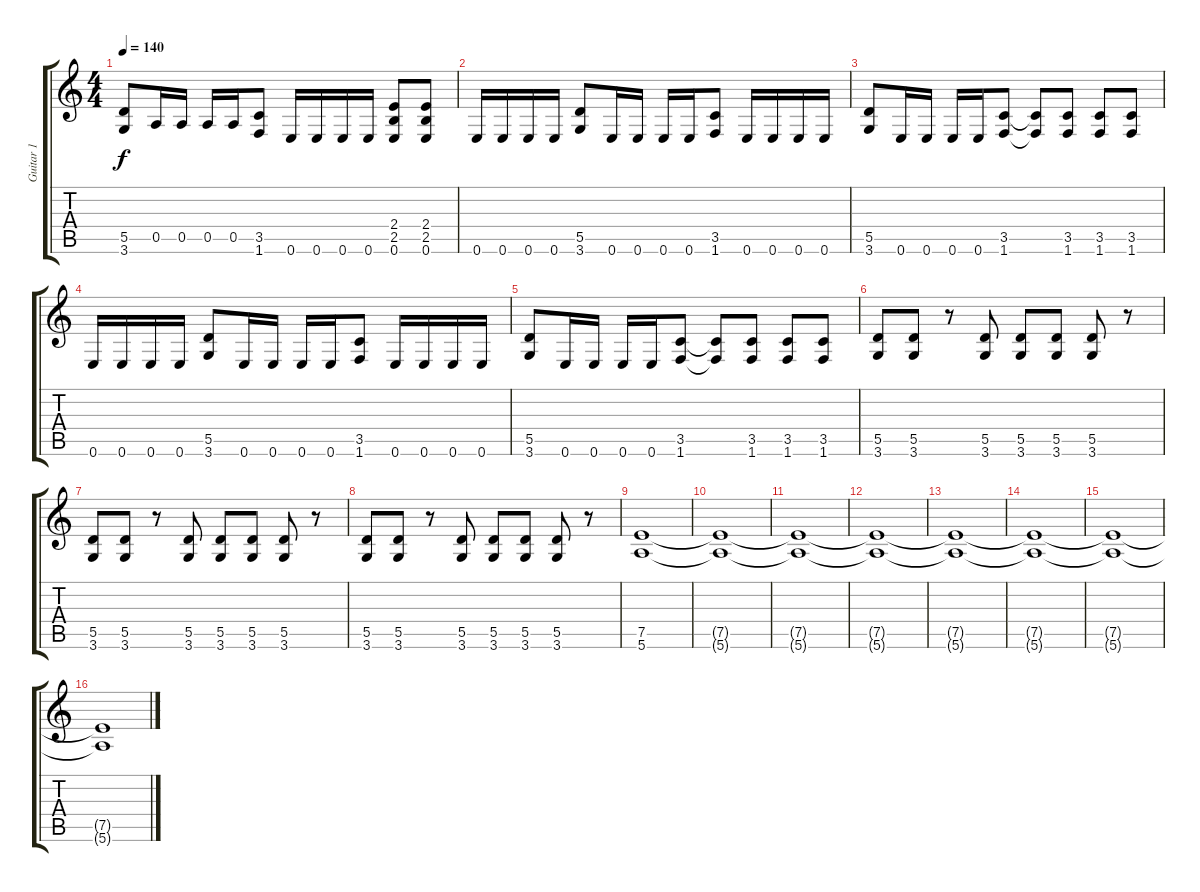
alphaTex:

\track ("Guitar 1" "Guitar 1") {instrument distortionguitar}
\staff {score tabs}
\tuning (E4 B3 G3 D3 A2 E2) {hide}
\ts (4 4)
\tempo 140
\clef g2
\ks c
(5.5 3.6).8{dy f} 0.5.16 0.5.16 0.5.16 0.5.16 (3.5 1.6).8 0.6.16 0.6.16 0.6.16 0.6.16 (2.4 2.5 0.6).8 (2.4 2.5 0.6).8 |
0.6.16 0.6.16 0.6.16 0.6.16 (5.5 3.6).8 0.6.16 0.6.16 0.6.16 0.6.16 (3.5 1.6).8 0.6.16 0.6.16 0.6.16 0.6.16 |
(5.5 3.6).8 0.6.16 0.6.16 0.6.16 0.6.16 (3.5 1.6).8 (3.5{t} 1.6{t}).8 (3.5 1.6).8 (3.5 1.6).8 (3.5 1.6).8 |
0.6.16 0.6.16 0.6.16 0.6.16 (5.5 3.6).8 0.6.16 0.6.16 0.6.16 0.6.16 (3.5 1.6).8 0.6.16 0.6.16 0.6.16 0.6.16 |
(5.5 3.6).8 0.6.16 0.6.16 0.6.16 0.6.16 (3.5 1.6).8 (3.5{t} 1.6{t}).8 (3.5 1.6).8 (3.5 1.6).8 (3.5 1.6).8 |
(5.5 3.6).8 (5.5 3.6).8 r.8 (5.5 3.6).8 (5.5 3.6).8 (5.5 3.6).8 (5.5 3.6).8 r.8 |
(5.5 3.6).8 (5.5 3.6).8 r.8 (5.5 3.6).8 (5.5 3.6).8 (5.5 3.6).8 (5.5 3.6).8 r.8 |
(5.5 3.6).8 (5.5 3.6).8 r.8 (5.5 3.6).8 (5.5 3.6).8 (5.5 3.6).8 (5.5 3.6).8 r.8 |
(7.5 5.6).1 |
(7.5{t} 5.6{t}).1 |
(7.5{t} 5.6{t}).1 |
(7.5{t} 5.6{t}).1 |
(7.5{t} 5.6{t}).1 |
(7.5{t} 5.6{t}).1{volume 11} |
(7.5{t} 5.6{t}).1{volume 9} |
(7.5{t} 5.6{t}).1{volume 5}
